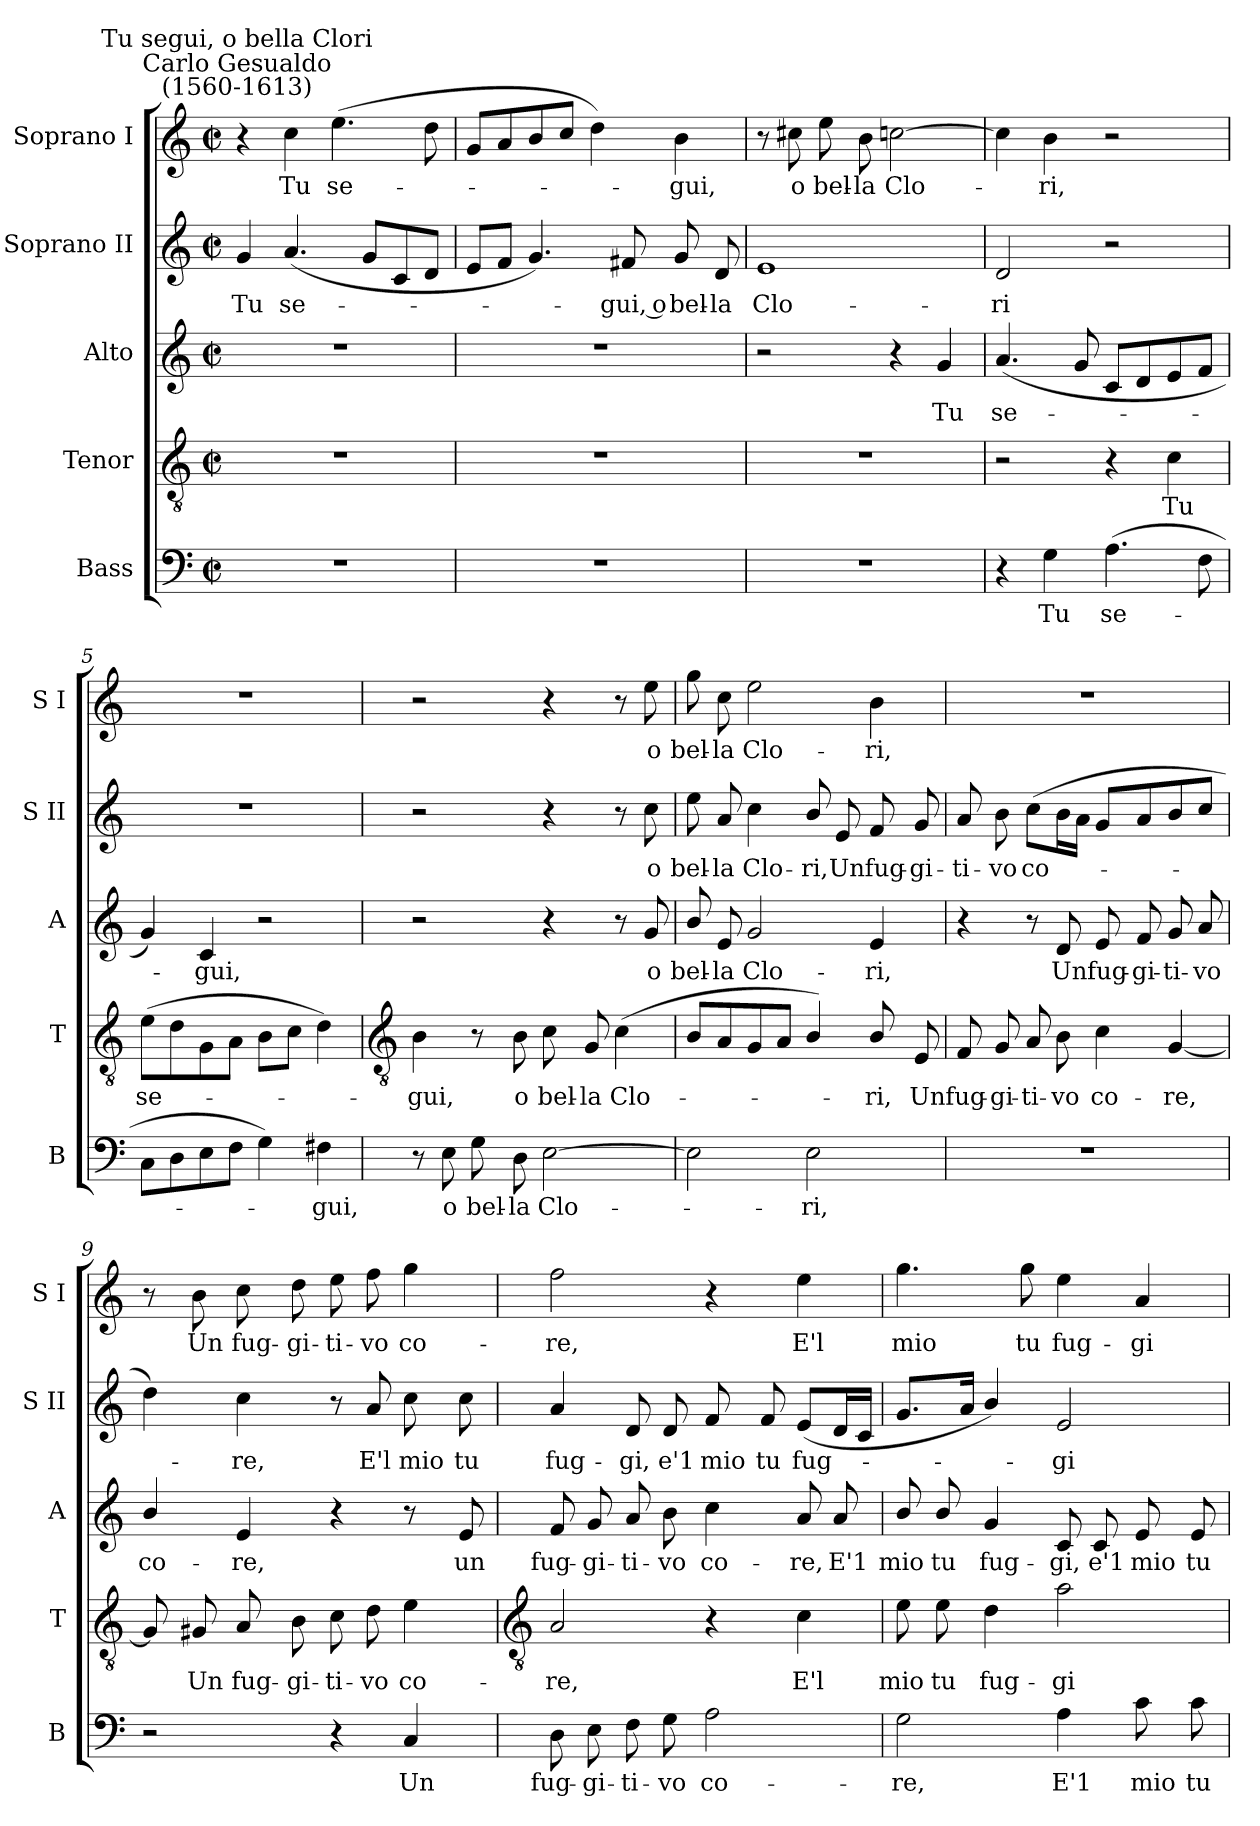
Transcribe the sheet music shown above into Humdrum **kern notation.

**kern	**text	**kern	**text	**kern	**text	**kern	**text	**kern	**text
*part5	*part5	*part4	*part4	*part3	*part3	*part2	*part2	*part1	*part1
*staff5	*staff5	*staff4	*staff4	*staff3	*staff3	*staff2	*staff2	*staff1	*staff1
*I"Bass	*	*I"Tenor	*	*I"Alto	*	*I"Soprano II	*	*I"Soprano I	*
*I'B	*	*I'T	*	*I'A	*	*I'S II	*	*I'S I	*
*clefF4	*	*clefGv2	*	*clefG2	*	*clefG2	*	*clefG2	*
*k[]	*	*k[]	*	*k[]	*	*k[]	*	*k[]	*
*C:	*	*C:	*	*C:	*	*C:	*	*C:	*
*M2/2	*	*M2/2	*	*M2/2	*	*M2/2	*	*M2/2	*
*met(c|)	*	*met(c|)	*	*met(c|)	*	*met(c|)	*	*met(c|)	*
=1	=1	=1	=1	=1	=1	=1	=1	=1	=1
!	!	!	!	!	!	!	!	!LO:TX:a:cj:t=Carlo Gesualdo\n(1560-1613)	!
!	!	!	!	!	!	!	!	!LO:TX:a:cj:t=Tu segui, o bella Clori	!
!	!	!	!	!	!	!	!LO:LY:b	!	!
1r	.	1r	.	1r	.	4g	Tu	4r	.
!	!	!	!	!	!	!	!LO:LY:b	!	!LO:LY:b
.	.	.	.	.	.	(<4.a	se-	4cc	Tu
!	!	!	!	!	!	!	!	!	!LO:LY:b
.	.	.	.	.	.	.	.	(>4.ee	se-
.	.	.	.	.	.	8gL	.	.	.
.	.	.	.	.	.	8c	.	.	.
.	.	.	.	.	.	8dJ	.	8dd	.
=2	=2	=2	=2	=2	=2	=2	=2	=2	=2
1r	.	1r	.	1r	.	8eL	.	8gL	.
.	.	.	.	.	.	8fJ	.	8a	.
.	.	.	.	.	.	4.g)	.	8b	.
.	.	.	.	.	.	.	.	8ccJ	.
.	.	.	.	.	.	.	.	4dd)	.
!	!	!	!	!	!	!	!LO:LY:b	!	!
.	.	.	.	.	.	8f#X	gui, o	.	.
!	!	!	!	!	!	!	!LO:LY:b	!	!LO:LY:b
.	.	.	.	.	.	8g	bel-	4b	gui,
!	!	!	!	!	!	!	!LO:LY:b	!	!
.	.	.	.	.	.	8d	-la	.	.
=3	=3	=3	=3	=3	=3	=3	=3	=3	=3
!	!	!	!	!	!	!	!LO:LY:b	!	!
1r	.	1r	.	2r	.	1e	Clo-	8r	.
!	!	!	!	!	!	!	!	!	!LO:LY:b
.	.	.	.	.	.	.	.	8cc#X	o
!	!	!	!	!	!	!	!	!	!LO:LY:b
.	.	.	.	.	.	.	.	8ee	bel-
!	!	!	!	!	!	!	!	!	!LO:LY:b
.	.	.	.	.	.	.	.	8b	-la
!	!	!	!	!	!	!	!	!	!LO:LY:b
.	.	.	.	4r	.	.	.	[2ccn	Clo-
!	!	!	!	!	!LO:LY:b	!	!	!	!
.	.	.	.	4g	Tu	.	.	.	.
=4	=4	=4	=4	=4	=4	=4	=4	=4	=4
!	!	!	!	!	!LO:LY:b	!	!LO:LY:b	!	!
4r	.	2r	.	(<4.a	se-	2d	-ri	4cc]	.
!	!LO:LY:b	!	!	!	!	!	!	!	!LO:LY:b
4G	Tu	.	.	.	.	.	.	4b	ri,
.	.	.	.	8g	.	.	.	.	.
!	!LO:LY:b	!	!	!	!	!	!	!	!
(>4.A	se-	4r	.	8cL	.	2r	.	2r	.
.	.	.	.	8d	.	.	.	.	.
!	!	!	!LO:LY:b	!	!	!	!	!	!
.	.	4c	Tu	8e	.	.	.	.	.
8F	.	.	.	8fJ	.	.	.	.	.
=5	=5	=5	=5	=5	=5	=5	=5	=5	=5
!	!	!	!LO:LY:b	!	!	!	!	!	!
8CL	.	(>8eL	se-	4g)	.	1r	.	1r	.
8D	.	8d	.	.	.	.	.	.	.
!	!	!	!	!	!LO:LY:b	!	!	!	!
8E	.	8G	.	4c	gui,	.	.	.	.
8FJ	.	8AJ	.	.	.	.	.	.	.
4G)	.	8BL	.	2r	.	.	.	.	.
.	.	8cJ	.	.	.	.	.	.	.
!	!LO:LY:b	!	!	!	!	!	!	!	!
4F#X	gui,	4d)	.	.	.	.	.	.	.
!!LO:LB:g=z
=6	=6	=6	=6	=6	=6	=6	=6	=6	=6
*	*	*clefGv2	*	*	*	*	*	*	*
!	!	!	!LO:LY:b	!	!	!	!	!	!
8r	.	4B	gui,	2r	.	2r	.	2r	.
!	!LO:LY:b	!	!	!	!	!	!	!	!
8E	o	.	.	.	.	.	.	.	.
!	!LO:LY:b	!	!	!	!	!	!	!	!
8G	bel-	8r	.	.	.	.	.	.	.
!	!LO:LY:b	!	!LO:LY:b	!	!	!	!	!	!
8D	-la	8B	o	.	.	.	.	.	.
!	!LO:LY:b	!	!LO:LY:b	!	!	!	!	!	!
[2E	Clo-	8c	bel-	4r	.	4r	.	4r	.
!	!	!	!LO:LY:b	!	!	!	!	!	!
.	.	8G	-la	.	.	.	.	.	.
!	!	!	!LO:LY:b	!	!	!	!	!	!
.	.	(<4c	Clo-	8r	.	8r	.	8r	.
!	!	!	!	!	!LO:LY:b	!	!LO:LY:b	!	!LO:LY:b
.	.	.	.	8g	o	8cc	o	8ee	o
=7	=7	=7	=7	=7	=7	=7	=7	=7	=7
!	!	!	!	!	!LO:LY:b	!	!LO:LY:b	!	!LO:LY:b
2E]	.	8BL	.	8b/	bel-	8ee	bel-	8gg	bel-
!	!	!	!	!	!LO:LY:b	!	!LO:LY:b	!	!LO:LY:b
.	.	8A	.	8e	-la	8a	-la	8cc	-la
!	!	!	!	!	!LO:LY:b	!	!LO:LY:b	!	!LO:LY:b
.	.	8G	.	2g	Clo-	4cc	Clo-	2ee	Clo-
.	.	8AJ	.	.	.	.	.	.	.
!	!LO:LY:b	!	!	!	!	!	!LO:LY:b	!	!
2E	ri,	4B/)	.	.	.	8b/	-ri,	.	.
!	!	!	!	!	!	!	!LO:LY:b	!	!
.	.	.	.	.	.	8e	Un	.	.
!	!	!	!LO:LY:b	!	!LO:LY:b	!	!LO:LY:b	!	!LO:LY:b
.	.	8B/	ri,	4e	-ri,	8f	fug-	4b	-ri,
!	!	!	!LO:LY:b	!	!	!	!LO:LY:b	!	!
.	.	8E	Un	.	.	8g	-gi-	.	.
=8	=8	=8	=8	=8	=8	=8	=8	=8	=8
!	!	!	!LO:LY:b	!	!	!	!LO:LY:b	!	!
1r	.	8F	fug-	4r	.	8a	-ti-	1r	.
!	!	!	!LO:LY:b	!	!	!	!LO:LY:b	!	!
.	.	8G	-gi-	.	.	8b	-vo	.	.
!	!	!	!LO:LY:b	!	!	!	!LO:LY:b	!	!
.	.	8A	-ti-	8r	.	(>8ccL	co-	.	.
!	!	!	!LO:LY:b	!	!LO:LY:b	!	!	!	!
.	.	8B	-vo	8d	Un	16bL	.	.	.
.	.	.	.	.	.	16aJJ	.	.	.
!	!	!	!LO:LY:b	!	!LO:LY:b	!	!	!	!
.	.	4c	co-	8e	fug-	8gL	.	.	.
!	!	!	!	!	!LO:LY:b	!	!	!	!
.	.	.	.	8f	-gi-	8a	.	.	.
!	!	!	!LO:LY:b	!	!LO:LY:b	!	!	!	!
.	.	[4G	-re,	8g	-ti-	8b	.	.	.
!	!	!	!	!	!LO:LY:b	!	!	!	!
.	.	.	.	8a	-vo	8ccJ	.	.	.
=9	=9	=9	=9	=9	=9	=9	=9	=9	=9
!	!	!	!	!	!LO:LY:b	!	!	!	!
2r	.	8G]	.	4b/	co-	4dd)	.	8r	.
!	!	!	!LO:LY:b	!	!	!	!	!	!LO:LY:b
.	.	8G#X	Un	.	.	.	.	8b	Un
!	!	!	!LO:LY:b	!	!LO:LY:b	!	!LO:LY:b	!	!LO:LY:b
.	.	8A	fug-	4e	-re,	4cc	re,	8cc	fug-
!	!	!	!LO:LY:b	!	!	!	!	!	!LO:LY:b
.	.	8B	-gi-	.	.	.	.	8dd	-gi-
!	!	!	!LO:LY:b	!	!	!	!	!	!LO:LY:b
4r	.	8c	-ti-	4r	.	8r	.	8ee	-ti-
!	!	!	!LO:LY:b	!	!	!	!LO:LY:b	!	!LO:LY:b
.	.	8d	-vo	.	.	8a	E'l	8ff	-vo
!	!LO:LY:b	!	!LO:LY:b	!	!	!	!LO:LY:b	!	!LO:LY:b
4C	Un	4e	co-	8r	.	8cc	mio	4gg	co-
!	!	!	!	!	!LO:LY:b	!	!LO:LY:b	!	!
.	.	.	.	8e	un	8cc	tu	.	.
!!LO:LB:g=z
=10	=10	=10	=10	=10	=10	=10	=10	=10	=10
*	*	*clefGv2	*	*	*	*	*	*	*
!	!LO:LY:b	!	!LO:LY:b	!	!LO:LY:b	!	!LO:LY:b	!	!LO:LY:b
8D	fug-	2A	-re,	8f	fug-	4a	fug-	2ff	-re,
!	!LO:LY:b	!	!	!	!LO:LY:b	!	!	!	!
8E	-gi-	.	.	8g	-gi-	.	.	.	.
!	!LO:LY:b	!	!	!	!LO:LY:b	!	!LO:LY:b	!	!
8F	-ti-	.	.	8a	-ti-	8d	-gi,	.	.
!	!LO:LY:b	!	!	!	!LO:LY:b	!	!LO:LY:b	!	!
8G	-vo	.	.	8b	-vo	8d	e'1	.	.
!	!LO:LY:b	!	!	!	!LO:LY:b	!	!LO:LY:b	!	!
2A	co-	4r	.	4cc	co-	8f	mio	4r	.
!	!	!	!	!	!	!	!LO:LY:b	!	!
.	.	.	.	.	.	8f	tu	.	.
!	!	!	!LO:LY:b	!	!LO:LY:b	!	!LO:LY:b	!	!LO:LY:b
.	.	4c	E'l	8a	-re,	(<8eL	fug-	4ee	E'l
!	!	!	!	!	!LO:LY:b	!	!	!	!
.	.	.	.	8a	E'1	16dL	.	.	.
.	.	.	.	.	.	16cJJ	.	.	.
=11	=11	=11	=11	=11	=11	=11	=11	=11	=11
!	!LO:LY:b	!	!LO:LY:b	!	!LO:LY:b	!	!	!	!LO:LY:b
2G	-re,	8e	mio	8b/	mio	8.gL	.	4.gg	mio
!	!	!	!LO:LY:b	!	!LO:LY:b	!	!	!	!
.	.	8e	tu	8b/	tu	.	.	.	.
.	.	.	.	.	.	16aJ	.	.	.
!	!	!	!LO:LY:b	!	!LO:LY:b	!	!	!	!
.	.	4d	fug-	4g	fug-	4b/)	.	.	.
!	!	!	!	!	!	!	!	!	!LO:LY:b
.	.	.	.	.	.	.	.	8gg	tu
!	!LO:LY:b	!	!LO:LY:b	!	!LO:LY:b	!	!LO:LY:b	!	!LO:LY:b
4A	E'1	2a	-gi	8c	-gi,	2e	gi	4ee	fug-
!	!	!	!	!	!LO:LY:b	!	!	!	!
.	.	.	.	8c	e'1	.	.	.	.
!	!LO:LY:b	!	!	!	!LO:LY:b	!	!	!	!LO:LY:b
8c	mio	.	.	8e	mio	.	.	4a	-gi
!	!LO:LY:b	!	!	!	!LO:LY:b	!	!	!	!
8c	tu	.	.	8e	tu	.	.	.	.
=	=	=	=	=	=	=	=	=	=
*-	*-	*-	*-	*-	*-	*-	*-	*-	*-
